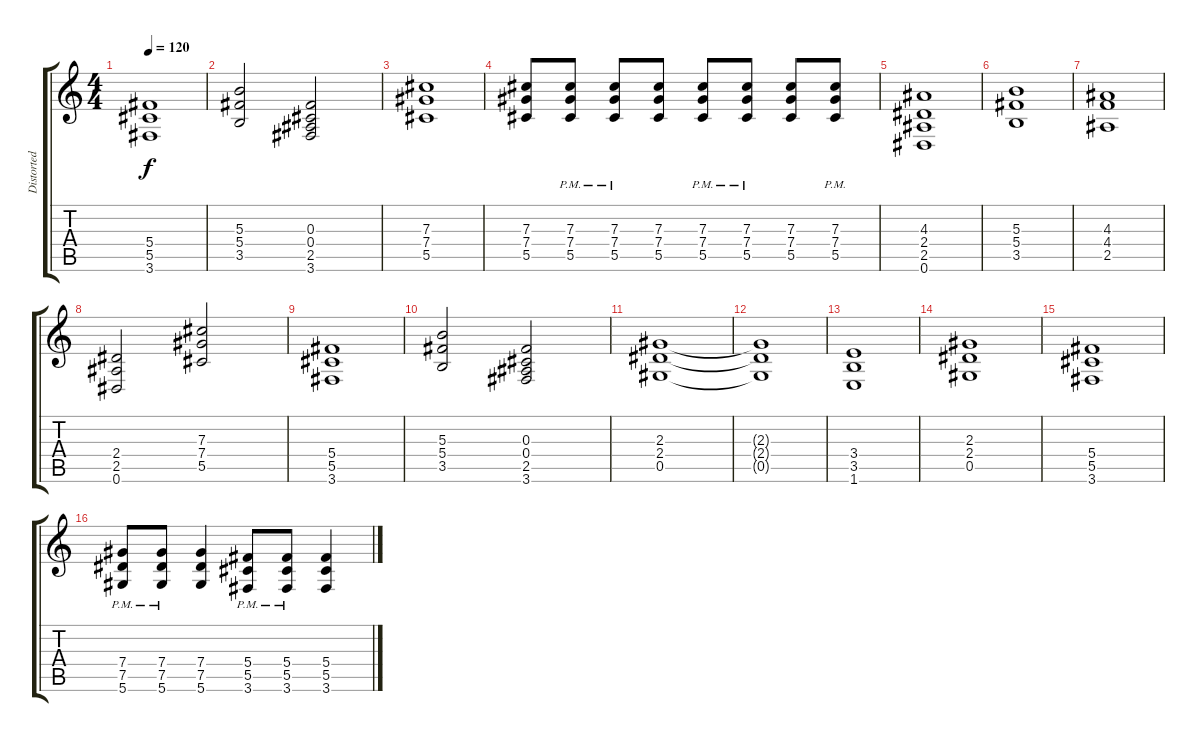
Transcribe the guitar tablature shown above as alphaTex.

\track ("Distorted Guitar" "Distorted ") {instrument distortionguitar}
\staff {score tabs}
\tuning (Eb4 Bb3 Gb3 Db3 Ab2 Eb2) {hide}
\ts (4 4)
\tempo 120
\clef g2
\ks c
(5.4 5.5 3.6).1{dy f} |
(5.3 5.4 3.5).2 (0.3 0.4 2.5 3.6).2 |
(7.3 7.4 5.5).1 |
(7.3 7.4 5.5).8 (7.3{pm} 7.4{pm} 5.5{pm}).8 (7.3{pm} 7.4{pm} 5.5{pm}).8 (7.3 7.4 5.5).8 (7.3{pm} 7.4{pm} 5.5{pm}).8 (7.3{pm} 7.4{pm} 5.5{pm}).8 (7.3 7.4 5.5).8 (7.3{pm} 7.4{pm} 5.5{pm}).8 |
(4.3 2.4 2.5 0.6).1 |
(5.3 5.4 3.5).1 |
(4.3 4.4 2.5).1 |
(2.4 2.5 0.6).2 (7.3 7.4 5.5).2 |
(5.4 5.5 3.6).1 |
(5.3 5.4 3.5).2 (0.3 0.4 2.5 3.6).2 |
(2.3 2.4 0.5).1 |
(2.3{t} 2.4{t} 0.5{t}).1 |
(3.4 3.5 1.6).1 |
(2.3 2.4 0.5).1 |
(5.4 5.5 3.6).1 |
(7.4{pm} 7.5{pm} 5.6{pm}).8 (7.4{pm} 7.5{pm} 5.6{pm}).8 (7.4 7.5 5.6).4 (5.4{pm} 5.5{pm} 3.6{pm}).8 (5.4{pm} 5.5{pm} 3.6{pm}).8 (5.4 5.5 3.6).4
